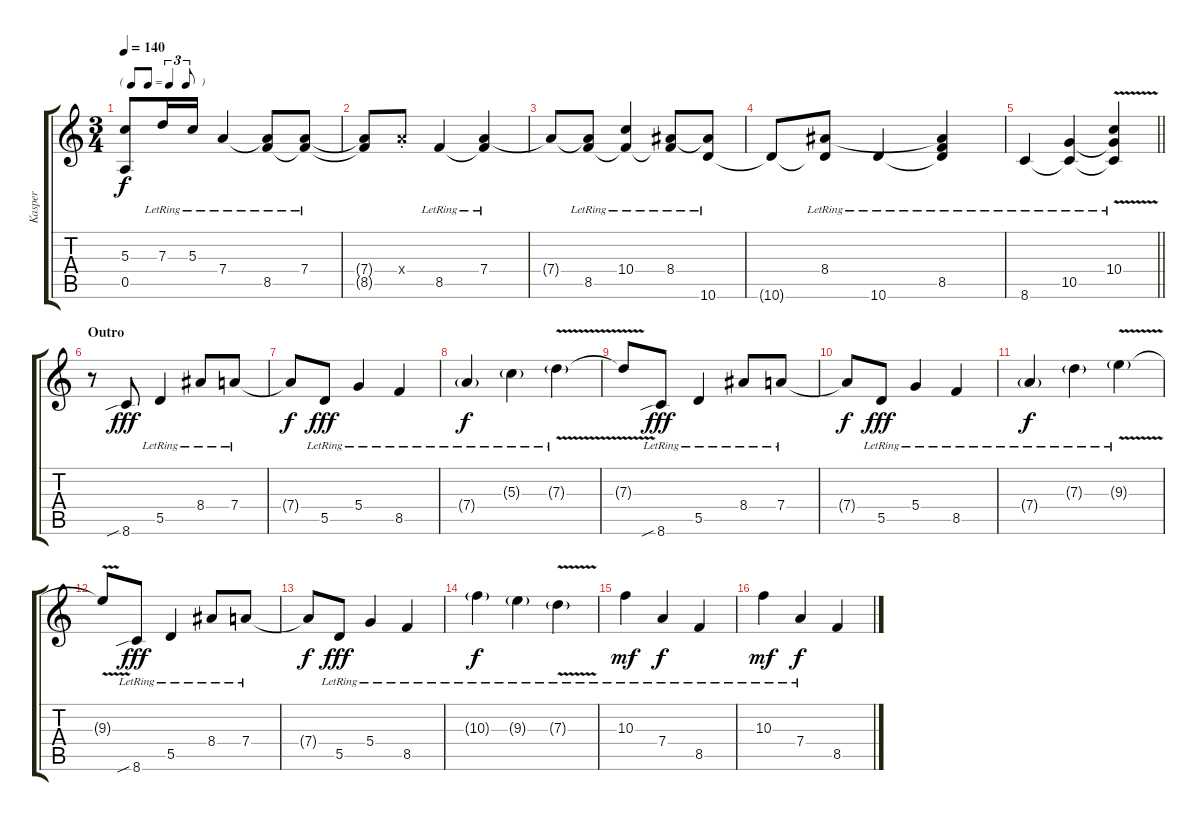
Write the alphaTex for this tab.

\track ("Kasper" "Kasper") {instrument electricguitarjazz}
\staff {score tabs}
\tuning (E4 B3 G3 D3 A2 E2) {hide}
\ts (3 4)
\tf triplet8th
\tempo 140
\clef g2
\ks c
(5.3{t} 0.5{t}).8{dy f} 7.3{lr}.16 5.3{lr}.16 7.4{lr}.4 (7.4{t} 8.5{lr}).8 (7.4{lr} 8.5{t}).8 |
(7.4{t} 8.5{t}).8 7.4{st x}.8 8.5{lr}.4 (7.4{lr} 8.5{t}).4 |
7.4{t}.8 (7.4{t} 8.5{lr}).8 (10.4{lr} 8.5{t}).4 (8.4{lr} 8.5{t}).8 (8.4{t} 10.6{lr}).8 |
10.6{t}.8 (8.4{lr} 10.6{t}).8 10.6{lr}.4 (8.4{t} 8.5{lr} 10.6{t}).4 |
\barLineRight lightlight
8.6{lr}.4 (10.5{lr} 8.6{t}).4 (10.4{v lr} 10.5{t} 8.6{t}).4 |
\section ("" "Outro")
r.8 8.6{sib}.8{dy fff} 5.5{lr}.4 8.4{lr}.8 7.4{lr}.8 |
7.4{t}.8{dy f} 5.5{lr}.8{dy fff} 5.4{lr}.4 8.5{lr}.4 |
7.4{g lr}.4{dy f} 5.3{g lr}.4 7.3{v g lr}.4 |
7.3{t}.8 8.6{sib lr}.8{dy fff} 5.5{lr}.4 8.4{lr}.8 7.4{lr}.8 |
7.4{t}.8{dy f} 5.5{lr}.8{dy fff} 5.4{lr}.4 8.5{lr}.4 |
7.4{g lr}.4{dy f} 7.3{g lr}.4 9.3{v g lr}.4 |
9.3{t}.8 8.6{sib lr}.8{dy fff} 5.5{lr}.4 8.4{lr}.8 7.4{lr}.8 |
7.4{t}.8{dy f} 5.5{lr}.8{dy fff} 5.4{lr}.4 8.5{lr}.4 |
10.3{g lr}.4{dy f} 9.3{g lr}.4 7.3{v g lr}.4 |
10.3{lr}.4{dy mf} 7.4{lr}.4{dy f} 8.5{lr}.4 |
10.3{lr}.4{dy mf} 7.4{lr}.4{dy f} 8.5.4
